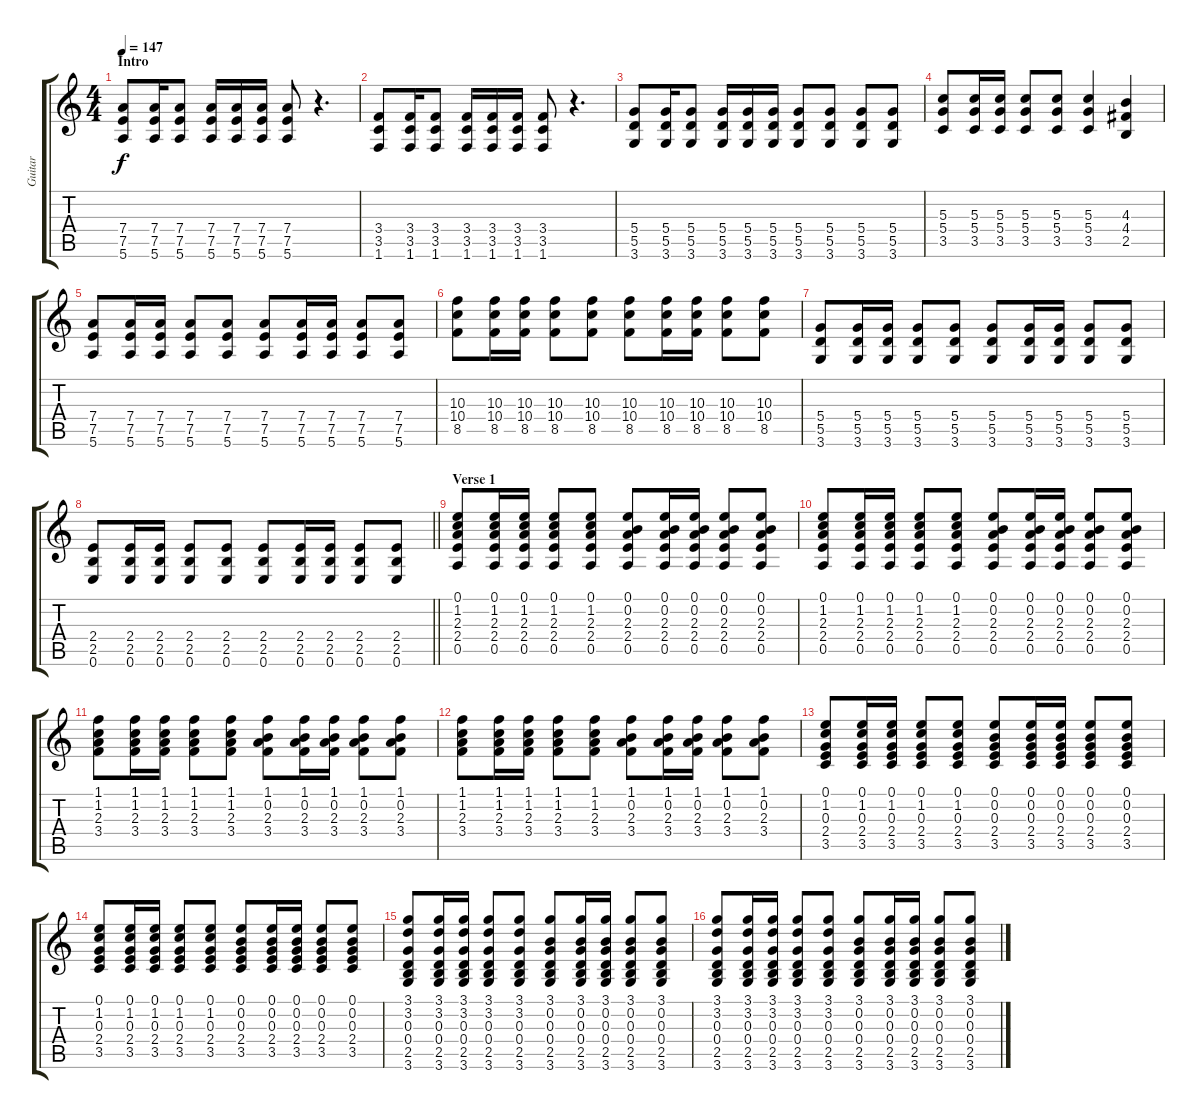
\track ("Guitar" "Guitar") {instrument distortionguitar}
\staff {score tabs}
\tuning (E4 B3 G3 D3 A2 E2) {hide}
\ts (4 4)
\section ("" "Intro")
\tempo 147
\clef g2
\ks aminor
(7.4 7.5 5.6).8{dy f instrument distortionguitar} (7.4 7.5 5.6).16 (7.4 7.5 5.6).8 (7.4 7.5 5.6).16 (7.4 7.5 5.6).16 (7.4 7.5 5.6).16 (7.4 7.5 5.6).8 r.4{d} |
(3.4 3.5 1.6).8 (3.4 3.5 1.6).16 (3.4 3.5 1.6).8 (3.4 3.5 1.6).16 (3.4 3.5 1.6).16 (3.4 3.5 1.6).16 (3.4 3.5 1.6).8 r.4{d} |
(5.4 5.5 3.6).8 (5.4 5.5 3.6).16 (5.4 5.5 3.6).8 (5.4 5.5 3.6).16 (5.4 5.5 3.6).16 (5.4 5.5 3.6).16 (5.4 5.5 3.6).8 (5.4 5.5 3.6).8 (5.4 5.5 3.6).8 (5.4 5.5 3.6).8 |
(5.3 5.4 3.5).8 (5.3 5.4 3.5).16 (5.3 5.4 3.5).16 (5.3 5.4 3.5).8 (5.3 5.4 3.5).8 (5.3 5.4 3.5).4 (4.3 4.4 2.5).4 |
(7.4 7.5 5.6).8 (7.4 7.5 5.6).16 (7.4 7.5 5.6).16 (7.4 7.5 5.6).8 (7.4 7.5 5.6).8 (7.4 7.5 5.6).8 (7.4 7.5 5.6).16 (7.4 7.5 5.6).16 (7.4 7.5 5.6).8 (7.4 7.5 5.6).8 |
(10.3 10.4 8.5).8 (10.3 10.4 8.5).16 (10.3 10.4 8.5).16 (10.3 10.4 8.5).8 (10.3 10.4 8.5).8 (10.3 10.4 8.5).8 (10.3 10.4 8.5).16 (10.3 10.4 8.5).16 (10.3 10.4 8.5).8 (10.3 10.4 8.5).8 |
(5.4 5.5 3.6).8 (5.4 5.5 3.6).16 (5.4 5.5 3.6).16 (5.4 5.5 3.6).8 (5.4 5.5 3.6).8 (5.4 5.5 3.6).8 (5.4 5.5 3.6).16 (5.4 5.5 3.6).16 (5.4 5.5 3.6).8 (5.4 5.5 3.6).8 |
\barLineRight lightlight
(2.4 2.5 0.6).8 (2.4 2.5 0.6).16 (2.4 2.5 0.6).16 (2.4 2.5 0.6).8 (2.4 2.5 0.6).8 (2.4 2.5 0.6).8 (2.4 2.5 0.6).16 (2.4 2.5 0.6).16 (2.4 2.5 0.6).8 (2.4 2.5 0.6).8 |
\section ("" "Verse 1")
(0.1 1.2 2.3 2.4 0.5).8 (0.1 1.2 2.3 2.4 0.5).16 (0.1 1.2 2.3 2.4 0.5).16 (0.1 1.2 2.3 2.4 0.5).8 (0.1 1.2 2.3 2.4 0.5).8 (0.1 0.2 2.3 2.4 0.5).8 (0.1 0.2 2.3 2.4 0.5).16 (0.1 0.2 2.3 2.4 0.5).16 (0.1 0.2 2.3 2.4 0.5).8 (0.1 0.2 2.3 2.4 0.5).8 |
(0.1 1.2 2.3 2.4 0.5).8 (0.1 1.2 2.3 2.4 0.5).16 (0.1 1.2 2.3 2.4 0.5).16 (0.1 1.2 2.3 2.4 0.5).8 (0.1 1.2 2.3 2.4 0.5).8 (0.1 0.2 2.3 2.4 0.5).8 (0.1 0.2 2.3 2.4 0.5).16 (0.1 0.2 2.3 2.4 0.5).16 (0.1 0.2 2.3 2.4 0.5).8 (0.1 0.2 2.3 2.4 0.5).8 |
(1.1 1.2 2.3 3.4).8 (1.1 1.2 2.3 3.4).16 (1.1 1.2 2.3 3.4).16 (1.1 1.2 2.3 3.4).8 (1.1 1.2 2.3 3.4).8 (1.1 0.2 2.3 3.4).8 (1.1 0.2 2.3 3.4).16 (1.1 0.2 2.3 3.4).16 (1.1 0.2 2.3 3.4).8 (1.1 0.2 2.3 3.4).8 |
(1.1 1.2 2.3 3.4).8 (1.1 1.2 2.3 3.4).16 (1.1 1.2 2.3 3.4).16 (1.1 1.2 2.3 3.4).8 (1.1 1.2 2.3 3.4).8 (1.1 0.2 2.3 3.4).8 (1.1 0.2 2.3 3.4).16 (1.1 0.2 2.3 3.4).16 (1.1 0.2 2.3 3.4).8 (1.1 0.2 2.3 3.4).8 |
(0.1 1.2 0.3 2.4 3.5).8 (0.1 1.2 0.3 2.4 3.5).16 (0.1 1.2 0.3 2.4 3.5).16 (0.1 1.2 0.3 2.4 3.5).8 (0.1 1.2 0.3 2.4 3.5).8 (0.1 0.2 0.3 2.4 3.5).8 (0.1 0.2 0.3 2.4 3.5).16 (0.1 0.2 0.3 2.4 3.5).16 (0.1 0.2 0.3 2.4 3.5).8 (0.1 0.2 0.3 2.4 3.5).8 |
(0.1 1.2 0.3 2.4 3.5).8 (0.1 1.2 0.3 2.4 3.5).16 (0.1 1.2 0.3 2.4 3.5).16 (0.1 1.2 0.3 2.4 3.5).8 (0.1 1.2 0.3 2.4 3.5).8 (0.1 0.2 0.3 2.4 3.5).8 (0.1 0.2 0.3 2.4 3.5).16 (0.1 0.2 0.3 2.4 3.5).16 (0.1 0.2 0.3 2.4 3.5).8 (0.1 0.2 0.3 2.4 3.5).8 |
(3.1 3.2 0.3 0.4 2.5 3.6).8 (3.1 3.2 0.3 0.4 2.5 3.6).16 (3.1 3.2 0.3 0.4 2.5 3.6).16 (3.1 3.2 0.3 0.4 2.5 3.6).8 (3.1 3.2 0.3 0.4 2.5 3.6).8 (3.1 0.2 0.3 0.4 2.5 3.6).8 (3.1 0.2 0.3 0.4 2.5 3.6).16 (3.1 0.2 0.3 0.4 2.5 3.6).16 (3.1 0.2 0.3 0.4 2.5 3.6).8 (3.1 0.2 0.3 0.4 2.5 3.6).8 |
(3.1 3.2 0.3 0.4 2.5 3.6).8 (3.1 3.2 0.3 0.4 2.5 3.6).16 (3.1 3.2 0.3 0.4 2.5 3.6).16 (3.1 3.2 0.3 0.4 2.5 3.6).8 (3.1 3.2 0.3 0.4 2.5 3.6).8 (3.1 0.2 0.3 0.4 2.5 3.6).8 (3.1 0.2 0.3 0.4 2.5 3.6).16 (3.1 0.2 0.3 0.4 2.5 3.6).16 (3.1 0.2 0.3 0.4 2.5 3.6).8 (3.1 0.2 0.3 0.4 2.5 3.6).8
